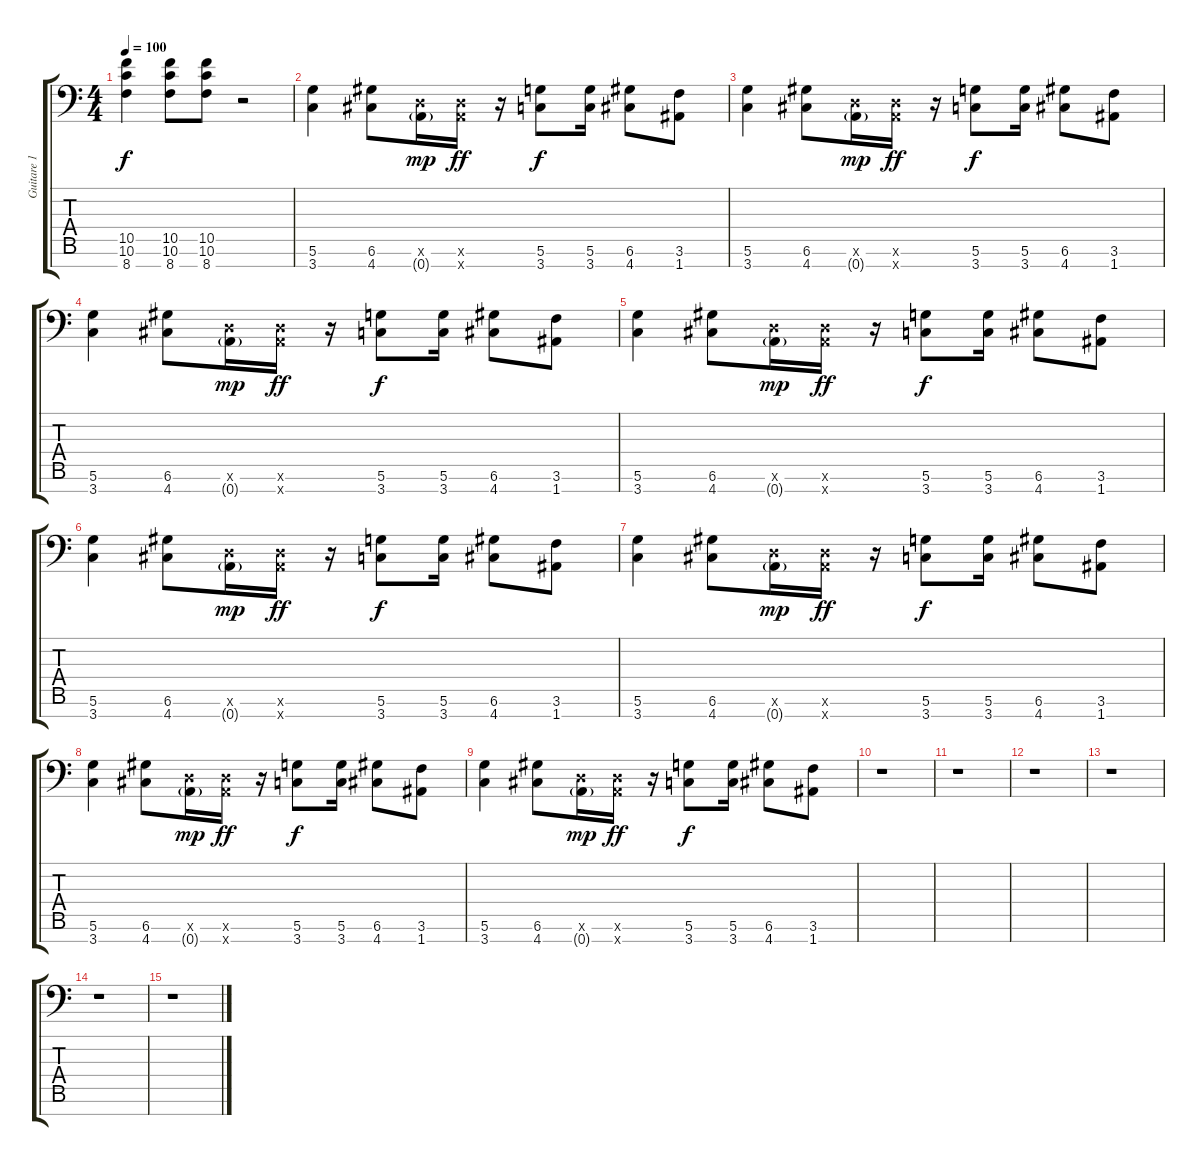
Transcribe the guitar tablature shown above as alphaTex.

\track ("Guitare 1" "Guitare 1") {instrument overdrivenguitar}
\staff {score tabs}
\tuning (D4 A3 F3 C3 G2 D2 A1) {hide}
\ts (4 4)
\tempo 100
\clef f4
\ks c
(10.5 10.6 8.7).4{dy f} (10.5 10.6 8.7).8 (10.5 10.6 8.7).8 r.2 |
(5.6 3.7).4{volume 16 instrument overdrivenguitar} (6.6 4.7).8 (0.6{x} 0.7{g}).16{dy mp} (0.6{x} 0.7{x}).16{dy ff} r.16 (5.6 3.7).8{dy f} (5.6 3.7).16 (6.6 4.7).8 (3.6 1.7).8 |
(5.6 3.7).4 (6.6 4.7).8 (0.6{x} 0.7{g}).16{dy mp} (0.6{x} 0.7{x}).16{dy ff} r.16 (5.6 3.7).8{dy f} (5.6 3.7).16 (6.6 4.7).8 (3.6 1.7).8 |
(5.6 3.7).4 (6.6 4.7).8 (0.6{x} 0.7{g}).16{dy mp} (0.6{x} 0.7{x}).16{dy ff} r.16 (5.6 3.7).8{dy f} (5.6 3.7).16 (6.6 4.7).8 (3.6 1.7).8 |
(5.6 3.7).4 (6.6 4.7).8 (0.6{x} 0.7{g}).16{dy mp} (0.6{x} 0.7{x}).16{dy ff} r.16 (5.6 3.7).8{dy f} (5.6 3.7).16 (6.6 4.7).8 (3.6 1.7).8 |
(5.6 3.7).4 (6.6 4.7).8 (0.6{x} 0.7{g}).16{dy mp} (0.6{x} 0.7{x}).16{dy ff} r.16 (5.6 3.7).8{dy f} (5.6 3.7).16 (6.6 4.7).8 (3.6 1.7).8 |
(5.6 3.7).4 (6.6 4.7).8 (0.6{x} 0.7{g}).16{dy mp} (0.6{x} 0.7{x}).16{dy ff} r.16 (5.6 3.7).8{dy f} (5.6 3.7).16 (6.6 4.7).8 (3.6 1.7).8 |
(5.6 3.7).4 (6.6 4.7).8 (0.6{x} 0.7{g}).16{dy mp} (0.6{x} 0.7{x}).16{dy ff} r.16 (5.6 3.7).8{dy f} (5.6 3.7).16 (6.6 4.7).8 (3.6 1.7).8 |
(5.6 3.7).4 (6.6 4.7).8 (0.6{x} 0.7{g}).16{dy mp} (0.6{x} 0.7{x}).16{dy ff} r.16 (5.6 3.7).8{dy f} (5.6 3.7).16 (6.6 4.7).8 (3.6 1.7).8 |
r.1 |
r.1 |
r.1 |
r.1 |
r.1 |
r.1
